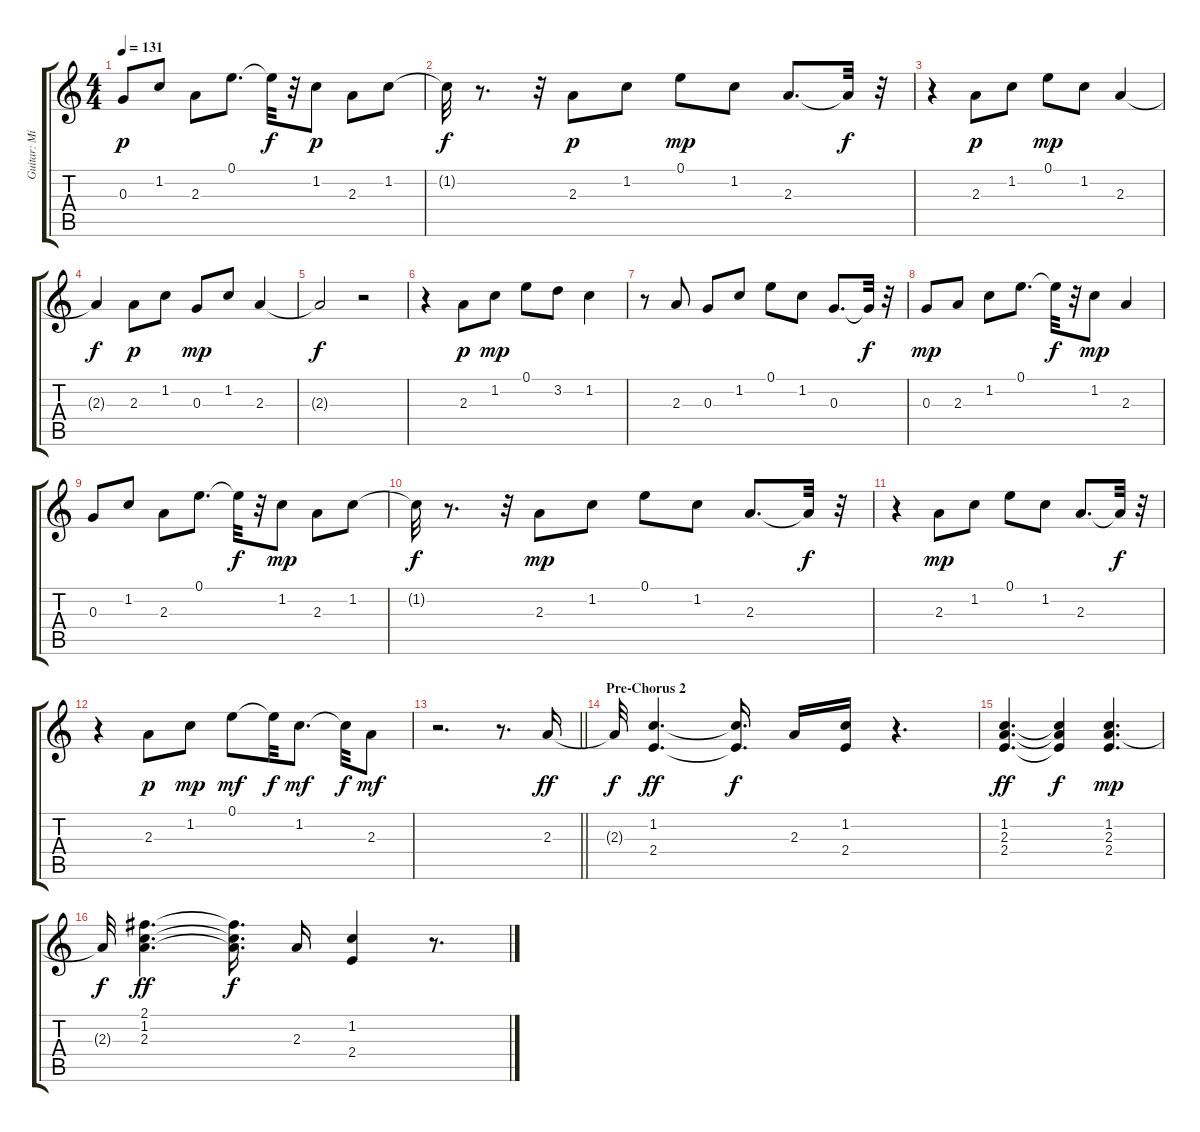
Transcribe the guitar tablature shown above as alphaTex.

\track ("Guitar: Mick Ralphs" "Guitar: Mi") {instrument electricguitarjazz}
\staff {score tabs}
\tuning (E4 B3 G3 D3 A2 E2) {hide}
\ts (4 4)
\tempo 131
\clef g2
\ks c
0.3.8{dy p} 1.2.8 2.3.8 0.1.8{d} 0.1{t}.32{dy f} r.32 1.2.8{dy p} 2.3.8 1.2.8 |
1.2{t}.32{dy f} r.8{d} r.32 2.3.8{dy p} 1.2.8 0.1.8{dy mp} 1.2.8 2.3.8{d} 2.3{t}.32{dy f} r.32 |
r.4 2.3.8{dy p} 1.2.8 0.1.8{dy mp} 1.2.8 2.3.4 |
2.3{t}.4{dy f} 2.3.8{dy p} 1.2.8 0.3.8{dy mp} 1.2.8 2.3.4 |
2.3{t}.2{dy f} r.2 |
r.4 2.3.8{dy p} 1.2.8{dy mp} 0.1.8 3.2.8 1.2.4 |
r.8 2.3.8 0.3.8 1.2.8 0.1.8 1.2.8 0.3.8{d} 0.3{t}.32{dy f} r.32 |
0.3.8{dy mp} 2.3.8 1.2.8 0.1.8{d} 0.1{t}.32{dy f} r.32 1.2.8{dy mp} 2.3.4 |
0.3.8 1.2.8 2.3.8 0.1.8{d} 0.1{t}.32{dy f} r.32 1.2.8{dy mp} 2.3.8 1.2.8 |
1.2{t}.32{dy f} r.8{d} r.32 2.3.8{dy mp} 1.2.8 0.1.8 1.2.8 2.3.8{d} 2.3{t}.32{dy f} r.32 |
r.4 2.3.8{dy mp} 1.2.8 0.1.8 1.2.8 2.3.8{d} 2.3{t}.32{dy f} r.32 |
r.4 2.3.8{dy p} 1.2.8{dy mp} 0.1.8{dy mf} 0.1{t}.32{dy f} 1.2.8{d dy mf} 1.2{t}.32{dy f} 2.3.8{dy mf} |
\barLineRight lightlight
r.2{d} r.8{d} 2.3.16{dy ff} |
\section ("" "Pre-Chorus 2")
2.3{t}.32{dy f} (1.2 2.4).4{d dy ff} (1.2{t} 2.4{t}).16{d dy f} 2.3.16 (1.2 2.4).16 r.4{d} |
(1.2 2.3 2.4).4{d dy ff} (1.2{t} 2.3{t} 2.4{t}).4{dy f} (1.2 2.3 2.4).4{d dy mp} |
2.3{t}.32{dy f} (2.1 1.2 2.3).4{d dy ff} (2.1{t} 1.2{t} 2.3{t}).16{d dy f} 2.3.16 (1.2 2.4).4 r.8{d}
